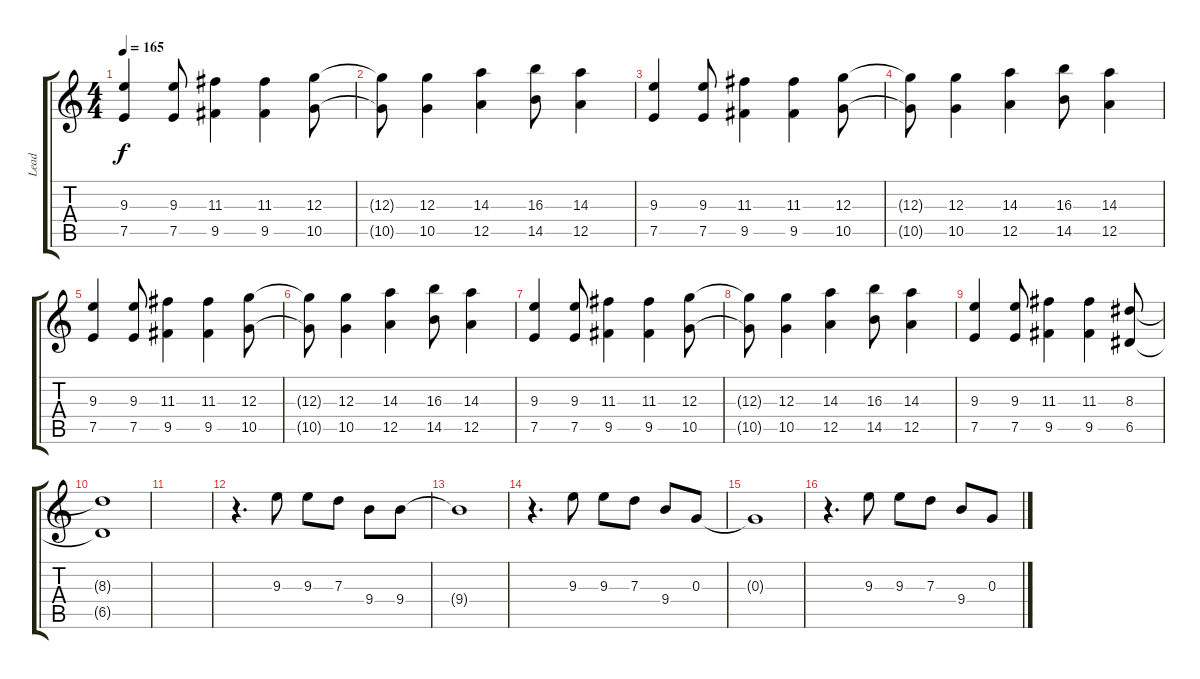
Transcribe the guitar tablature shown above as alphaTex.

\track ("Lead" "Lead") {instrument distortionguitar}
\staff {score tabs}
\tuning (E4 B3 G3 D3 A2 D2) {hide}
\ts (4 4)
\tempo 165
\clef g2
\ks c
(9.3 7.5).4{dy f} (9.3 7.5).8 (11.3 9.5).4 (11.3 9.5).4 (12.3 10.5).8 |
(12.3{t} 10.5{t}).8 (12.3 10.5).4 (14.3 12.5).4 (16.3 14.5).8 (14.3 12.5).4 |
(9.3 7.5).4 (9.3 7.5).8 (11.3 9.5).4 (11.3 9.5).4 (12.3 10.5).8 |
(12.3{t} 10.5{t}).8 (12.3 10.5).4 (14.3 12.5).4 (16.3 14.5).8 (14.3 12.5).4 |
(9.3 7.5).4 (9.3 7.5).8 (11.3 9.5).4 (11.3 9.5).4 (12.3 10.5).8 |
(12.3{t} 10.5{t}).8 (12.3 10.5).4 (14.3 12.5).4 (16.3 14.5).8 (14.3 12.5).4 |
(9.3 7.5).4 (9.3 7.5).8 (11.3 9.5).4 (11.3 9.5).4 (12.3 10.5).8 |
(12.3{t} 10.5{t}).8 (12.3 10.5).4 (14.3 12.5).4 (16.3 14.5).8 (14.3 12.5).4 |
(9.3 7.5).4 (9.3 7.5).8 (11.3 9.5).4 (11.3 9.5).4 (8.3 6.5).8 |
(8.3{t} 6.5{t}).1 |
|
r.4{d} 9.3.8 9.3.8 7.3.8 9.4.8 9.4.8 |
9.4{t}.1 |
r.4{d} 9.3.8 9.3.8 7.3.8 9.4.8 0.3.8 |
0.3{t}.1 |
r.4{d} 9.3.8 9.3.8 7.3.8 9.4.8 0.3.8
